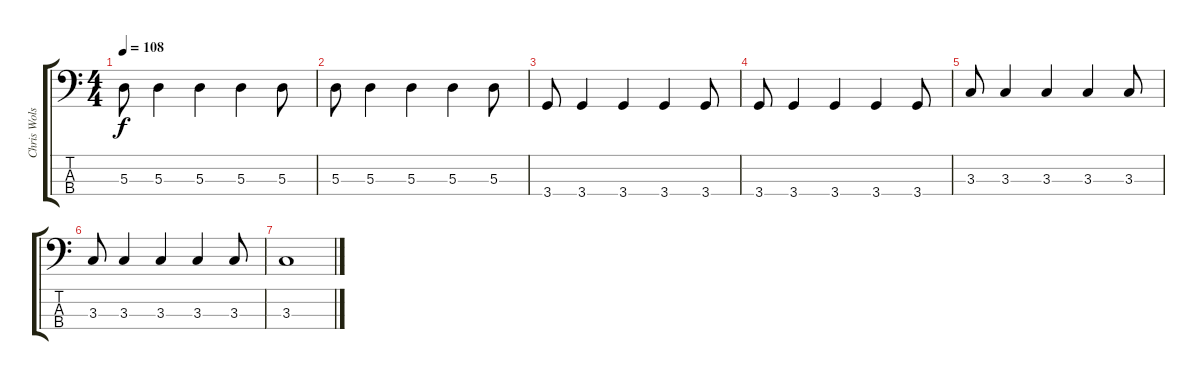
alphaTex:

\track ("Chris Wolstenholme" "Chris Wols") {instrument electricbassfinger}
\staff {score tabs}
\tuning (G2 D2 A1 E1) {hide}
\ts (4 4)
\tempo 108
\clef f4
\ks c
5.3.8{dy f} 5.3.4 5.3.4 5.3.4 5.3.8 |
5.3.8 5.3.4 5.3.4 5.3.4 5.3.8 |
3.4.8 3.4.4 3.4.4 3.4.4 3.4.8 |
3.4.8 3.4.4 3.4.4 3.4.4 3.4.8 |
3.3.8 3.3.4 3.3.4 3.3.4 3.3.8 |
3.3.8 3.3.4 3.3.4 3.3.4 3.3.8 |
3.3.1
